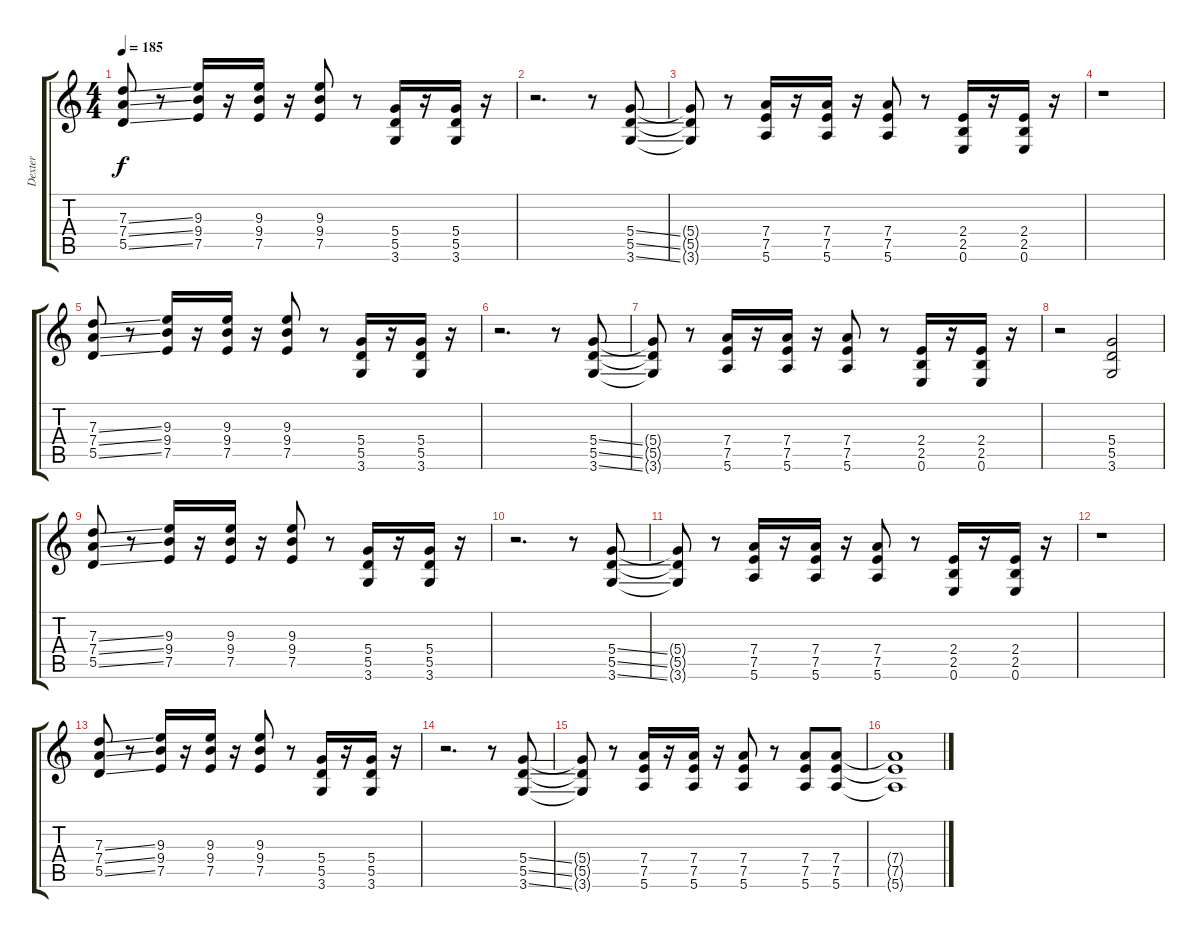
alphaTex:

\track ("Dexter" "Dexter") {instrument distortionguitar}
\staff {score tabs}
\tuning (E4 B3 G3 D3 A2 E2) {hide}
\ts (4 4)
\tempo 185
\clef g2
\ks c
(7.3{ss} 7.4{ss} 5.5{ss}).8{dy f} r.8 (9.3 9.4 7.5).16 r.16 (9.3 9.4 7.5).16 r.16 (9.3 9.4 7.5).8 r.8 (5.4 5.5 3.6).16 r.16 (5.4 5.5 3.6).16 r.16 |
r.2{d} r.8 (5.4{ss} 5.5{ss} 3.6{ss}).8 |
(5.4{t} 5.5{t} 3.6{t}).8 r.8 (7.4 7.5 5.6).16 r.16 (7.4 7.5 5.6).16 r.16 (7.4 7.5 5.6).8 r.8 (2.4 2.5 0.6).16 r.16 (2.4 2.5 0.6).16 r.16 |
r.1 |
(7.3{ss} 7.4{ss} 5.5{ss}).8 r.8 (9.3 9.4 7.5).16 r.16 (9.3 9.4 7.5).16 r.16 (9.3 9.4 7.5).8 r.8 (5.4 5.5 3.6).16 r.16 (5.4 5.5 3.6).16 r.16 |
r.2{d} r.8 (5.4{ss} 5.5{ss} 3.6{ss}).8 |
(5.4{t} 5.5{t} 3.6{t}).8 r.8 (7.4 7.5 5.6).16 r.16 (7.4 7.5 5.6).16 r.16 (7.4 7.5 5.6).8 r.8 (2.4 2.5 0.6).16 r.16 (2.4 2.5 0.6).16 r.16 |
r.2 (5.4 5.5 3.6).2 |
(7.3{ss} 7.4{ss} 5.5{ss}).8 r.8 (9.3 9.4 7.5).16 r.16 (9.3 9.4 7.5).16 r.16 (9.3 9.4 7.5).8 r.8 (5.4 5.5 3.6).16 r.16 (5.4 5.5 3.6).16 r.16 |
r.2{d} r.8 (5.4{ss} 5.5{ss} 3.6{ss}).8 |
(5.4{t} 5.5{t} 3.6{t}).8 r.8 (7.4 7.5 5.6).16 r.16 (7.4 7.5 5.6).16 r.16 (7.4 7.5 5.6).8 r.8 (2.4 2.5 0.6).16 r.16 (2.4 2.5 0.6).16 r.16 |
r.1 |
(7.3{ss} 7.4{ss} 5.5{ss}).8 r.8 (9.3 9.4 7.5).16 r.16 (9.3 9.4 7.5).16 r.16 (9.3 9.4 7.5).8 r.8 (5.4 5.5 3.6).16 r.16 (5.4 5.5 3.6).16 r.16 |
r.2{d} r.8 (5.4{ss} 5.5{ss} 3.6{ss}).8 |
(5.4{t} 5.5{t} 3.6{t}).8 r.8 (7.4 7.5 5.6).16 r.16 (7.4 7.5 5.6).16 r.16 (7.4 7.5 5.6).8 r.8 (7.4 7.5 5.6).8 (7.4 7.5 5.6).8 |
(7.4{t} 7.5{t} 5.6{t}).1
